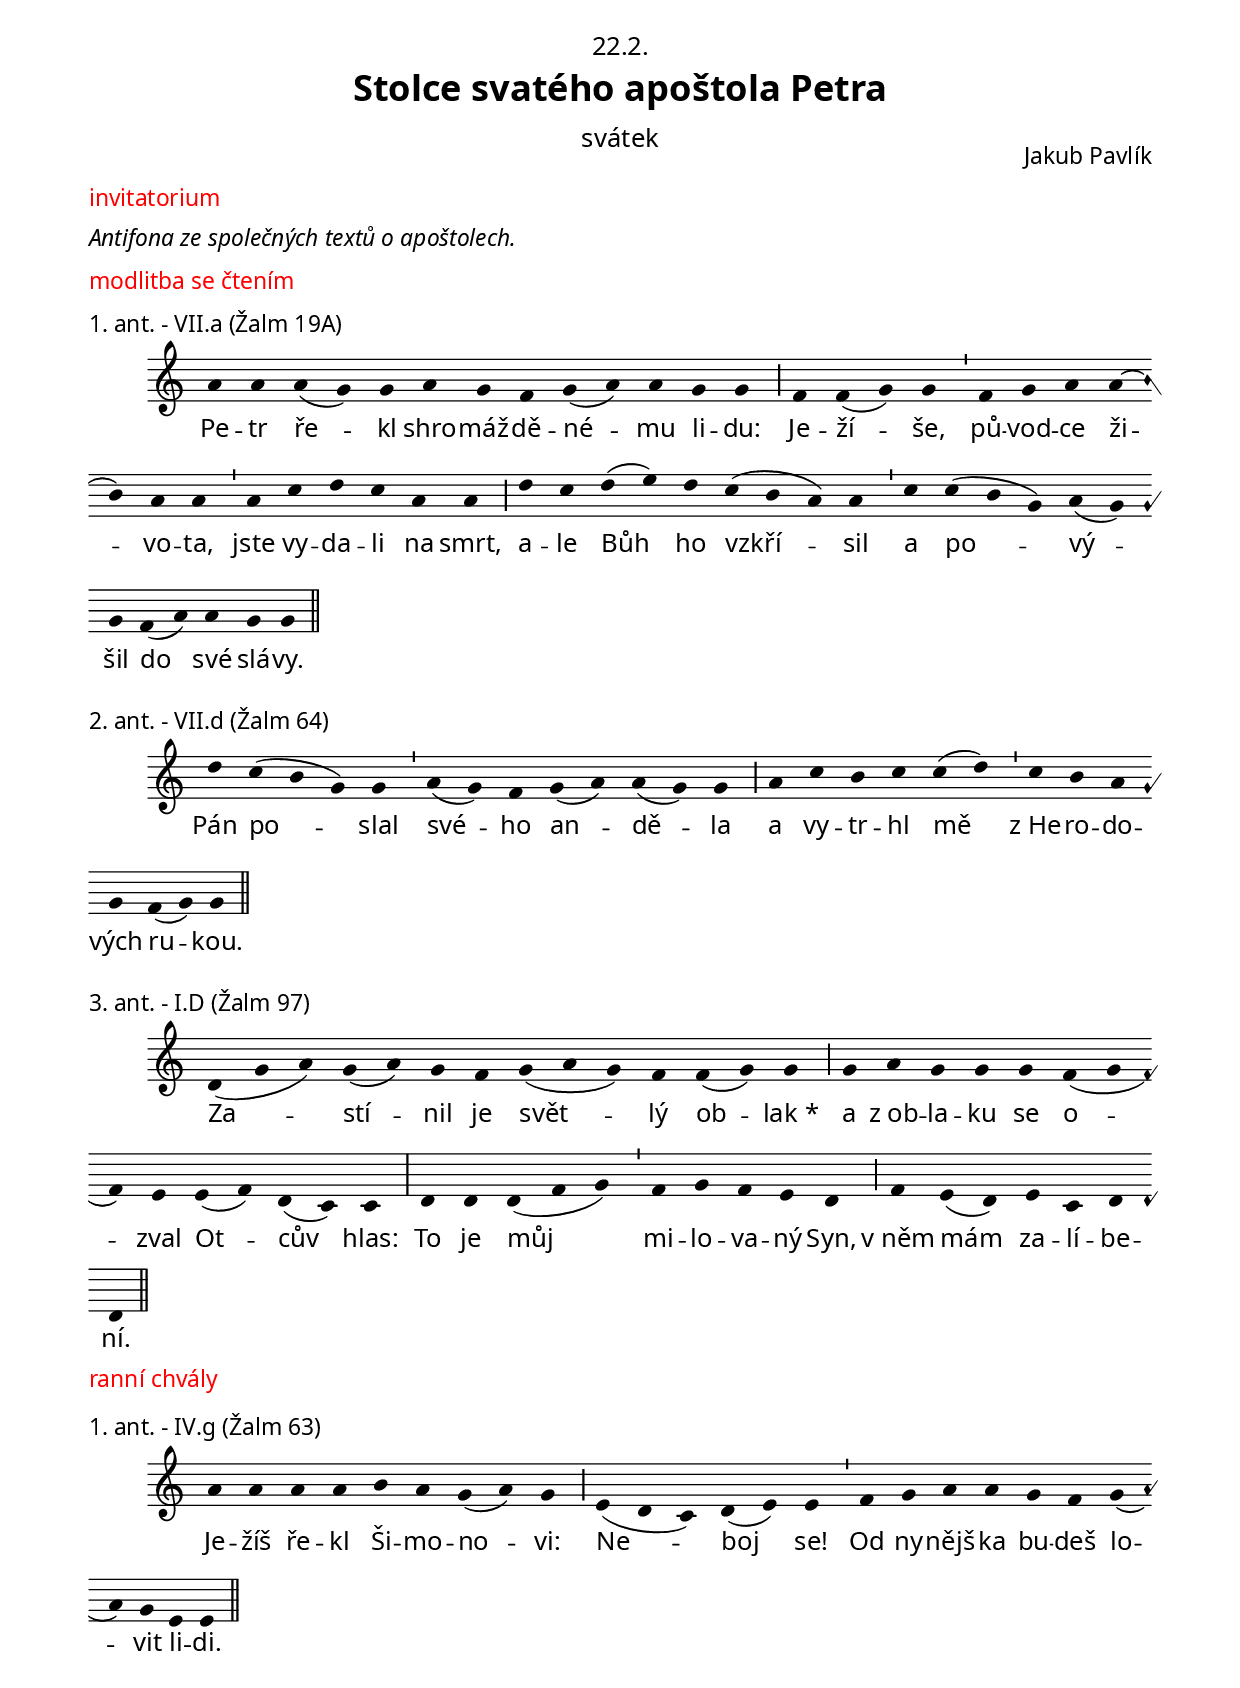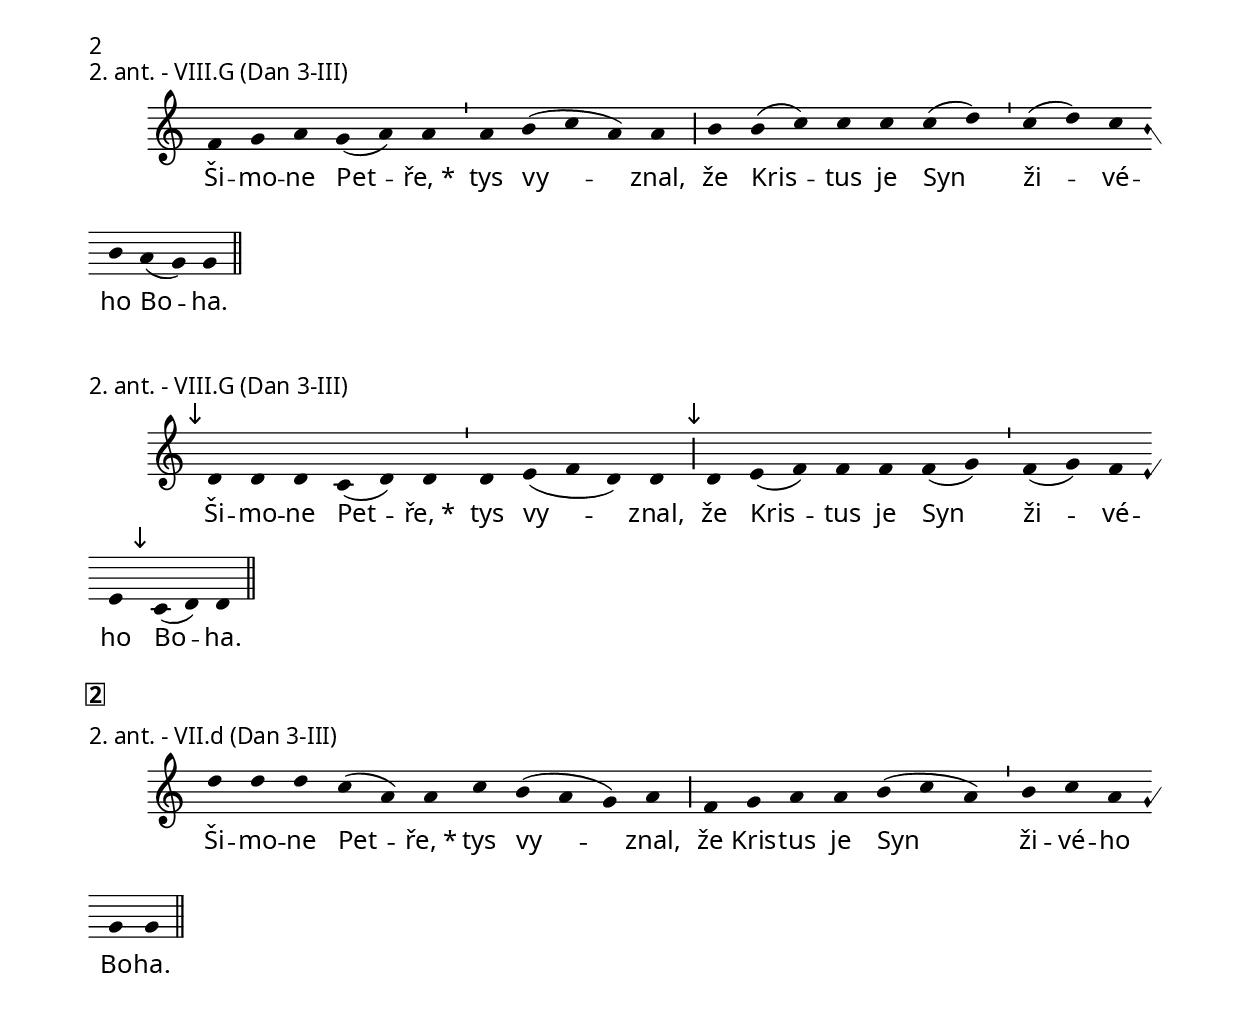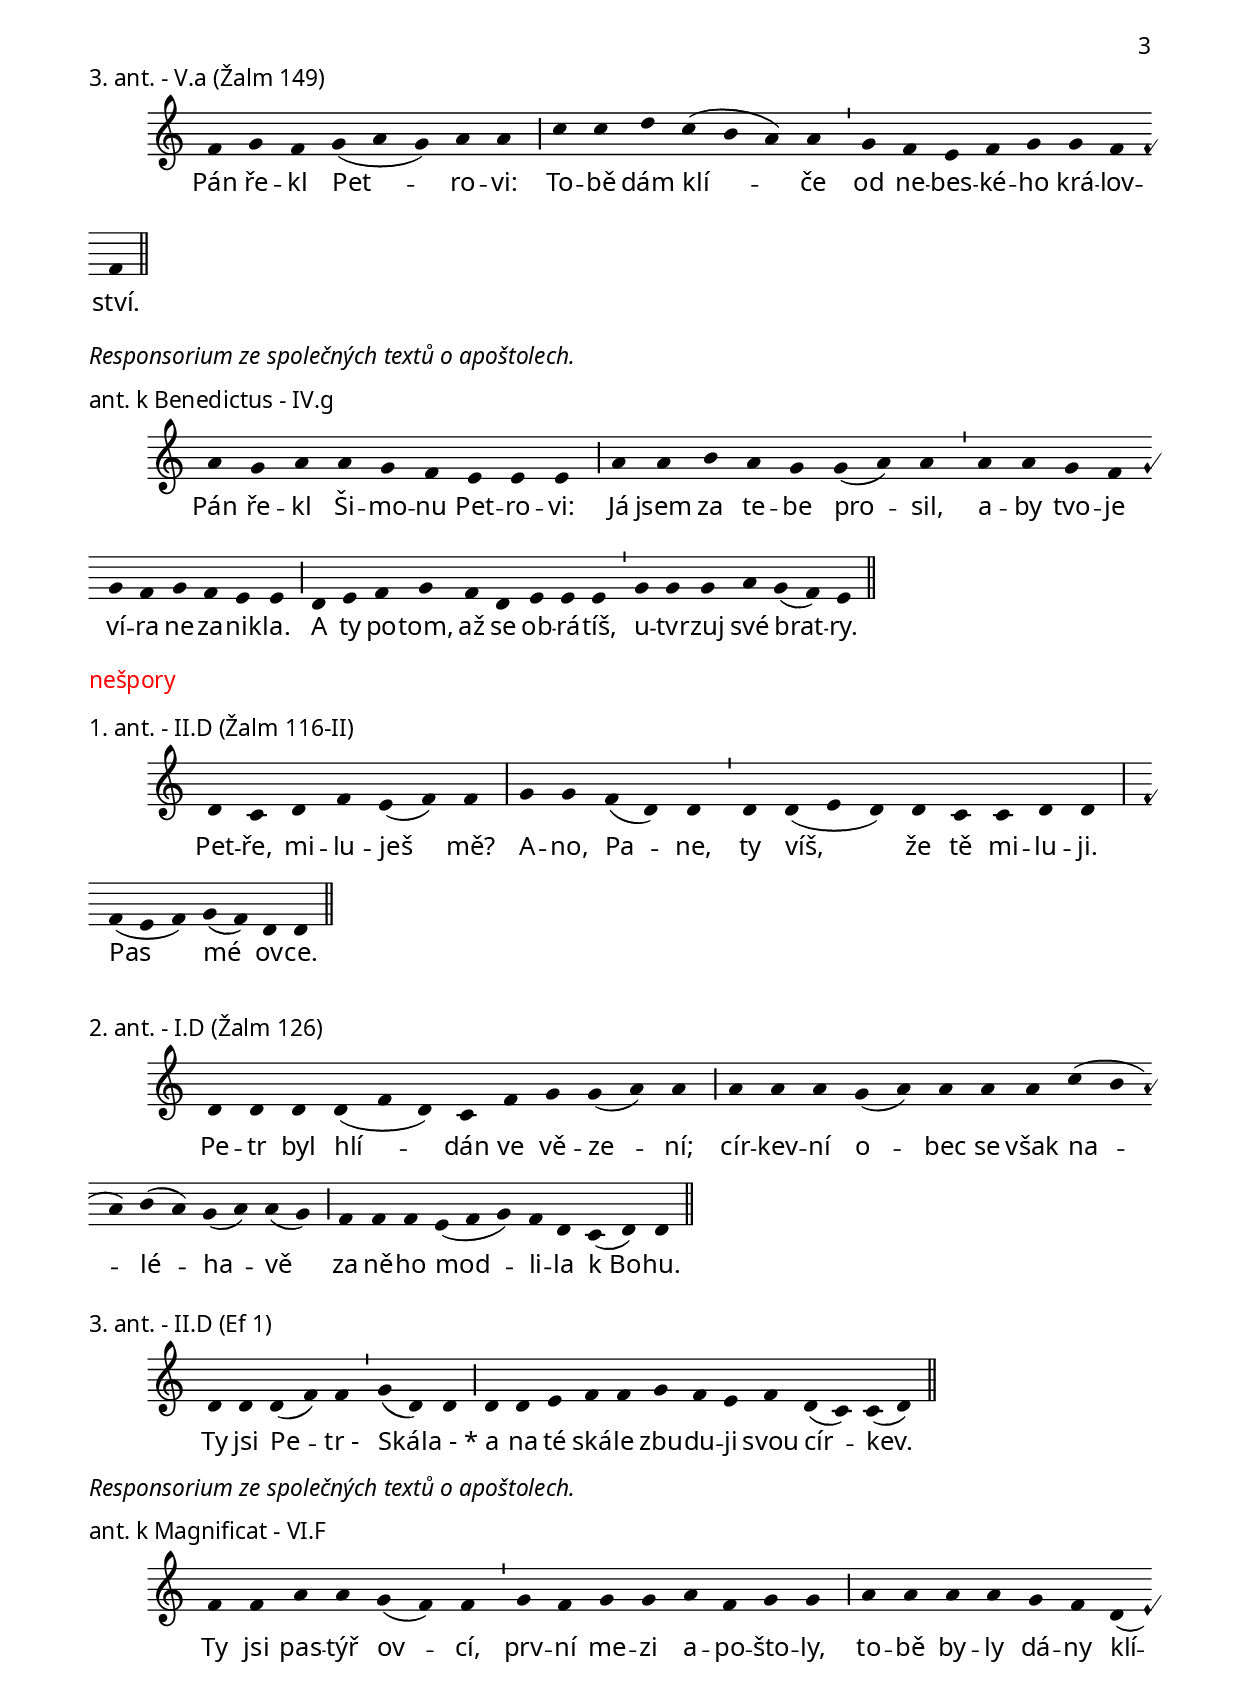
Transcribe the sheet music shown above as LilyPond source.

\version "2.16.0"

\include "../spolecne.ly"
\include "../dilyresponsorii.ly"

\header {
  title = \markup\titleSvatek 
            "Stolce svatého apoštola Petra" 
            svátek 
            22.2.
  composer = "Jakub Pavlík"
}

\markup {\nadpisHodinka {"invitatorium"}}

\markup\italic{Antifona ze společných textů o apoštolech.}

\markup {\nadpisHodinka {"modlitba se čtením"}}

\score {
  \relative c'' {
    \choralniRezim
    a4 a a( g) g a g f g( a) a g g \barMaior
    f f( g) g \barMin f g a a( b) a a \barMin
    a c d c a a \barMaior
    d c d( e) d c( b a) a \barMin
    c c( b g) a( g) g f( a) a g g \barFinalis
  }
  \addlyrics {
    Pe -- tr ře -- kl shro -- máž -- dě -- né -- mu li -- du:
    Je -- ží -- še, pů -- vod -- ce ži -- vo -- ta,
    jste vy -- da -- li na smrt,
    a -- le Bůh ho vzkří -- sil
    a po -- vý -- šil do své slá -- vy.
  }
  \header {
    quid = "1. ant."
    modus = "VII"
    differentia = "a" 
    psalmus = "Žalm 19A"
    id = ""
    piece = \markup {\sestavTitulek}
  }
}

% Po uvaze a pokusu nebyla jako zaklad pouzita antifona
% z oficia sv. Vavrince s podobne zacinajicim textem,
% protoze jeji bohata melodie se nezda byt s takto kratkym textem
% dobre smiritelna.
\score {
  \relative c'' {
    \choralniRezim
    d4 c( b g) g \barMin a( g) f g( a) a( g) g \barMaior
    a c b c c( d) \barMin c b a g f( g) g \barFinalis
  }
  \addlyrics {
    Pán po -- slal své -- ho an -- dě -- la
    a vy -- tr -- hl mě z_He -- ro -- do -- vých ru -- kou.
  }
  \header {
    quid = "2. ant."
    modus = "VII"
    differentia = "d" 
    psalmus = "Žalm 64"
    id = ""
    piece = \markup {\sestavTitulek}
  }
}

\score {
  \relative c' {
    \choralniRezim
    d4( g a) g( a) g f g( a g) f f( g) g \barMaior
    g a g g g f( g f) e e( f) d( c) c \barMax
    d d d( f g) \barMin f g f e d \barMaior
    f e( d) e c d d \barFinalis
  }
  \addlyrics {
    Za -- stí -- nil je svět -- lý ob -- lak_*
    a z_ob -- la -- ku se o -- zval Ot -- cův hlas:
    To je můj mi -- lo -- va -- ný Syn,
    v_něm mám za -- lí -- be -- ní.
  }
  \header {
    quid = "3. ant."
    modus = "I"
    differentia = "D" 
    psalmus = "Žalm 97"
    id = ""
    fial = "sanktoral/0806promenenipane.ly#2ne-a2"
    piece = \markup {\sestavTitulek}
  }
}

\markup {\nadpisHodinka {"ranní chvály"}}

\score {
  \relative c'' {
    \choralniRezim
    a4 a a a b a g( a) g \barMaior
    e( d c) d( e) e \barMin
    f g a a g f g( a) g e e \barFinalis
  }
  \addlyrics {
    Je -- žíš ře -- kl Ši -- mo -- no -- vi:
    Ne -- boj se!
    Od ny -- nějš -- ka bu -- deš lo -- vit li -- di.
  }
  \header {
    quid = "1. ant."
    modus = "IV"
    differentia = "g"
    psalmus = "Žalm 63"
    fial = "fial://antifony/mezidobi_nedeleC_02_10.ly#ne5c-ne2-mag"
    id = ""
    piece = \markup {\sestavTitulek}
  }
}

\pageBreak

\score {
  \relative c' {
    \choralniRezim
    f4 g a g( a) a \barMin
    a b( c a) a \barMaior b b( c) c c c( d) \barMin c( d) c b a( g) g \barFinalis
  }
  \addlyrics {
    Ši -- mo -- ne Pet -- ře,_*
    tys vy -- znal, že Kris -- tus je Syn ži -- vé -- ho Bo -- ha.
  }
  \header {
    quid = "2. ant."
    modus = "VIII"
    differentia = "G" 
    psalmus = "Dan 3-III"
    fial = "fial://sanktoral/0629petraapavla.ly#1ne-a1"
    id = ""
    piece = \markup {\sestavTitulek}
  }
}

\score {
  \relative c' {
    \choralniRezim
    \mark\sipka d4 d d c( d) d \barMin
    d e( f d) d \barMaior \mark\sipka d e( f) f f f( g) \barMin f( g) f e \mark\sipka c( d) d \barFinalis
  }
  \addlyrics {
    Ši -- mo -- ne Pet -- ře,_*
    tys vy -- znal, že Kris -- tus je Syn ži -- vé -- ho Bo -- ha.
  }
  \header {
    quid = "2. ant."
    modus = "VIII"
    differentia = "G" 
    psalmus = "Dan 3-III"
    fial = "fial://sanktoral/0629petraapavla.ly#1ne-a1"
    id = ""
    piece = \markup {\sestavTitulek}
  }
}

\markup\nadpisSkupiny 2

\score {
  \relative c'' {
    \choralniRezim
    d4 d d c( a) a c b( a g) a \barMaior
    f g a a b( c a) \barMin b c a g g \barFinalis
  }
  \addlyrics {
    Ši -- mo -- ne Pet -- ře,_* tys vy -- znal, 
    že Kris -- tus je Syn ži -- vé -- ho Bo -- ha.
  }
  \header {
    quid = "2. ant."
    modus = "VII"
    differentia = "d" 
    psalmus = "Dan 3-III"
    fial = "fial://sanktoral/0629petraapavla.ly#1ne-a1"
    id = ""
    piece = \markup {\sestavTitulek}
  }
}

\pageBreak

\score {
  \relative c' {
    \choralniRezim
    f4 g f g( a g) a a \barMaior
    c c d c( b a) a \barMin
    g f e f g g f f \barFinalis
  }
  \addlyrics {
    Pán ře -- kl Pet -- ro -- vi:
    To -- bě dám klí -- če
    od ne -- bes -- ké -- ho krá -- lov -- ství.
  }
  \header {
    quid = "3. ant."
    modus = "V"
    differentia = "a" 
    psalmus = "Žalm 149"
    id = ""
    piece = \markup {\sestavTitulek}
  }
}

\markup\italic{Responsorium ze společných textů o apoštolech.}

\score {
  \relative c'' {
    \choralniRezim
    a4 g a a g f e e e \barMaior
    a a b a g g( a) a \barMin
    a a g f g f g f e e \barMaior
    d e f g f d e e e \barMin
    g g g a g( f) e \barFinalis
  }
  \addlyrics {
    Pán ře -- kl Ši -- mo -- nu Pet -- ro -- vi:
    Já jsem za te -- be pro -- sil,
    a -- by tvo -- je ví -- ra ne -- za -- nik -- la.
    A ty po -- tom,  až se ob -- rá -- tíš,
    u -- tvr -- zuj své brat -- ry.
  }
  \header {
    quid = "ant. k Benedictus"
    modus = "IV"
    differentia = "g" 
    psalmus = ""
    id = ""
    fons = "kousek z: Petra a Pavla, 2. nesp., 1. a."
    piece = \markup {\sestavTitulekBezZalmu}
  }
}

\markup {\nadpisHodinka {"nešpory"}}

\score {
  \relative c' {
    \choralniRezim
    d4 c d f e( f) f \barMax
    g g f( d) d \barMin d d( e d) d c c d d \barMax
    f( e f) g( f) d d \barFinalis
  }
  \addlyrics {
    Pet -- ře, mi -- lu -- ješ mě?
    A -- no, Pa -- ne, ty víš, že tě mi -- lu -- ji.
    Pas 
    %mo -- je 
    mé ov -- ce.
  }
  \header {
    quid = "1. ant."
    modus = "II"
    differentia = "D" 
    psalmus = "Žalm 116-II"
    id = ""
    piece = \markup {\sestavTitulek}
  }
}

\score {
  \relative c' {
    \choralniRezim
    d4 d d d( f d) c f g g( a) a \barMaior
    a a a g( a) a a a \bar "" c( b a) b( a) g( a) a( g) \barMaior
    f f f e( f g) f d c( d) d \barFinalis
  }
  \addlyrics {
    Pe -- tr byl hlí -- dán ve vě -- ze -- ní;
    cír -- kev -- ní o -- bec se však na -- lé -- ha -- vě 
    za ně -- ho mod -- li -- la k_Bo -- hu. 
  }
  \header {
    quid = "2. ant."
    modus = "I"
    differentia = "D" 
    psalmus = "Žalm 126"
    id = ""
    piece = \markup {\sestavTitulek}
  }
}

\score {
  \relative c' {
    \choralniRezim
    d4 d d( f) f \barMin g( d) d \barMaior
    d d e f f g f e f d( c) c( d) \barFinalis
  }
  \addlyrics {
    Ty jsi Pe -- tr_- Ská -- la_-_*
    a na té ská -- le zbu -- du -- ji svou cír -- kev.
  }
  \header {
    quid = "3. ant."
    modus = "II"
    differentia = "D" 
    psalmus = "Ef 1"
    fial = "fial://sanktoral/0629petraapavla.ly#1ne-a2"
    id = ""
    piece = \markup {\sestavTitulek}
  }
}

\markup\italic{Responsorium ze společných textů o apoštolech.}

\score {
  \relative c' {
    \choralniRezim
    f4 f a a g( f) f \barMin
    g f g g a f g g \barMaior
    a a a a g f d( e c) c \barMin
    d e f g a g f f \barFinalis
  }
  \addlyrics {
    Ty jsi pas -- týř ov -- cí,
    prv -- ní me -- zi a -- po -- što -- ly,
    to -- bě by -- ly dá -- ny klí -- če
    od ne -- bes -- ké -- ho krá -- lov -- ství.
  }
  \header {
    quid = "ant. k Magnificat"
    modus = "VI"
    differentia = "F" 
    psalmus = ""
    id = ""
    piece = \markup {\sestavTitulekBezZalmu}
  }
}